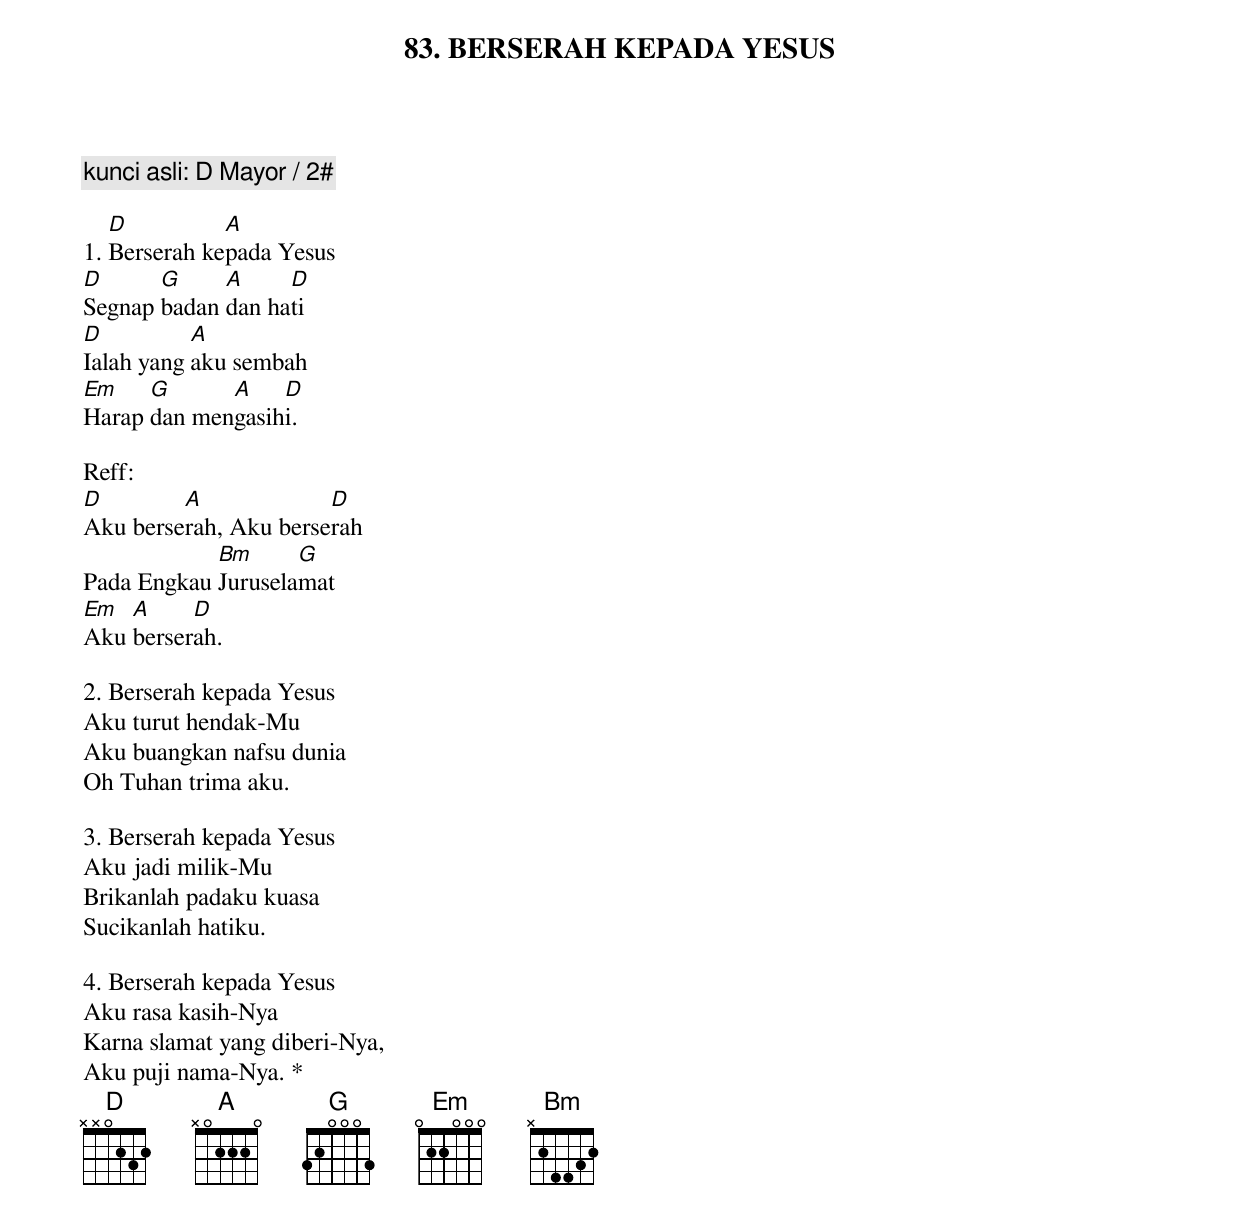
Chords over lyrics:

83. BERSERAH KEPADA YESUS

kunci asli: D Mayor / 2#

   D          A
1. Berserah kepada Yesus
D      G     A     D
Segnap badan dan hati
D          A
Ialah yang aku sembah
Em    G      A    D
Harap dan mengasihi.

Reff:
D        A             D
Aku berserah, Aku berserah
            Bm      G
Pada Engkau Juruselamat
Em  A     D
Aku berserah.

2. Berserah kepada Yesus
Aku turut hendak-Mu
Aku buangkan nafsu dunia
Oh Tuhan trima aku.

3. Berserah kepada Yesus
Aku jadi milik-Mu
Brikanlah padaku kuasa
Sucikanlah hatiku.

4. Berserah kepada Yesus
Aku rasa kasih-Nya
Karna slamat yang diberi-Nya,
Aku puji nama-Nya. *
